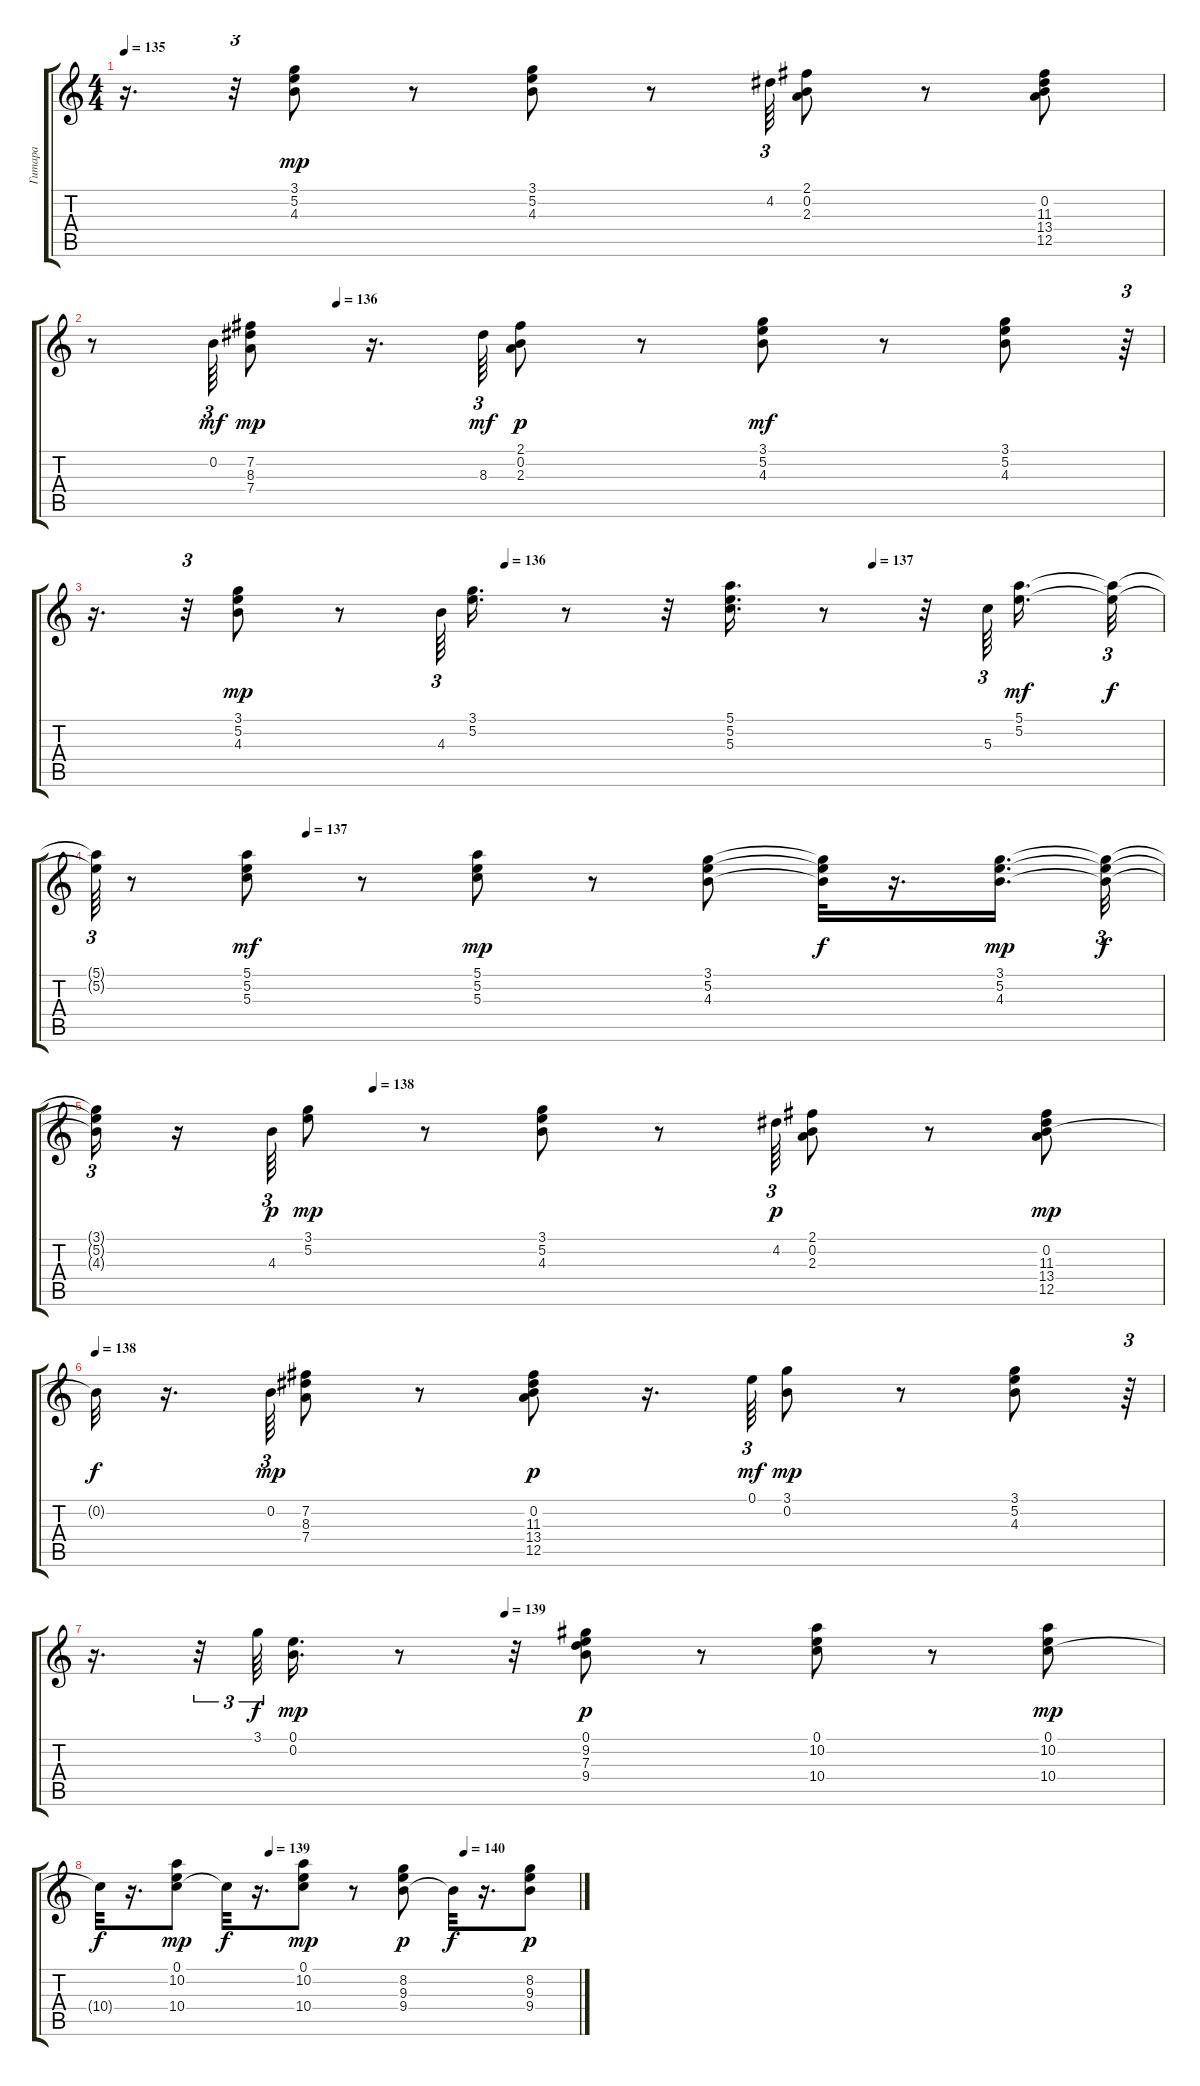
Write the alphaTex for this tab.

\track ("Гитара" "Гитара") {instrument electricguitarclean}
\staff {score tabs}
\tuning (E4 B3 G3 D3 A2 E2) {hide}
\ts (4 4)
\tempo 135
\clef g2
\ks c
r.16{d dy mp} r.32{tu (3 2)} (3.1 5.2 4.3).8 r.8 (3.1 5.2 4.3).8 r.8 4.2.64{tu (3 2)} (2.1 0.2 2.3).8 r.8 (0.2 11.3 13.4 12.5).8 |
\tempo (136 0.22916666666666666)
r.8 0.2.64{tu (3 2) dy mf} (7.2 8.3 7.4).8{dy mp} r.16{d} 8.3.64{tu (3 2) dy mf} (2.1 0.2 2.3).8{dy p} r.8 (3.1 5.2 4.3).8{dy mf} r.8 (3.1 5.2 4.3).8 r.64{tu (3 2)} |
\tempo (136 0.3854166666666667)
\tempo (137 0.7291666666666666)
r.16{d} r.32{tu (3 2)} (3.1 5.2 4.3).8{dy mp} r.8 4.3.64{tu (3 2)} (3.1 5.2).16{d} r.8 r.32 (5.1 5.2 5.3).16{d} r.8 r.32 5.3.64{tu (3 2) beam splitsecondary} (5.1 5.2).16{d dy mf} (5.1{t} 5.2{t}).32{tu (3 2) dy f} |
\tempo (137 0.19791666666666666)
(5.1{t} 5.2{t}).64{tu (3 2)} r.8 (5.1 5.2 5.3).8{dy mf} r.8 (5.1 5.2 5.3).8{dy mp} r.8 (3.1 5.2 4.3).8 (3.1{t} 5.2{t} 4.3{t}).32{dy f} r.16{d} (3.1 5.2 4.3).16{d dy mp} (3.1{t} 5.2{t} 4.3{t}).32{tu (3 2) dy f} |
\tempo (138 0.2604166666666667)
(3.1{t} 5.2{t} 4.3{t}).16{tu (3 2)} r.16 4.3.64{tu (3 2) dy p} (3.1 5.2).8{dy mp} r.8 (3.1 5.2 4.3).8 r.8 4.2.64{tu (3 2) dy p} (2.1 0.2 2.3).8 r.8 (0.2 11.3 13.4 12.5).8{dy mp} |
\tempo 138
0.2{t}.32{dy f} r.16{d} 0.2.64{tu (3 2) dy mp} (7.2 8.3 7.4).8 r.8 (0.2 11.3 13.4 12.5).8{dy p} r.16{d} 0.1.64{tu (3 2) dy mf} (3.1 0.2).8{dy mp} r.8 (3.1 5.2 4.3).8 r.64{tu (3 2)} |
\tempo (139 0.3854166666666667)
r.16{d} r.32{tu (3 2)} 3.1.64{tu (3 2) dy f} (0.1 0.2).16{d dy mp} r.8 r.32 (0.1 9.2 7.3 9.4).8{dy p} r.8 (0.1 10.2 10.4).8 r.8 (0.1 10.2 10.4).8{dy mp} |
\tempo (139 0.3541666666666667)
\tempo (140 0.7604166666666666)
10.4{t}.32{dy f} r.16{d} (0.1 10.2 10.4).8{dy mp} 10.4{t}.32{dy f} r.16{d} (0.1 10.2 10.4).8{dy mp} r.8 (8.2 9.3 9.4).8{dy p} 9.4{t}.32{dy f} r.16{d} (8.2 9.3 9.4).8{dy p}
